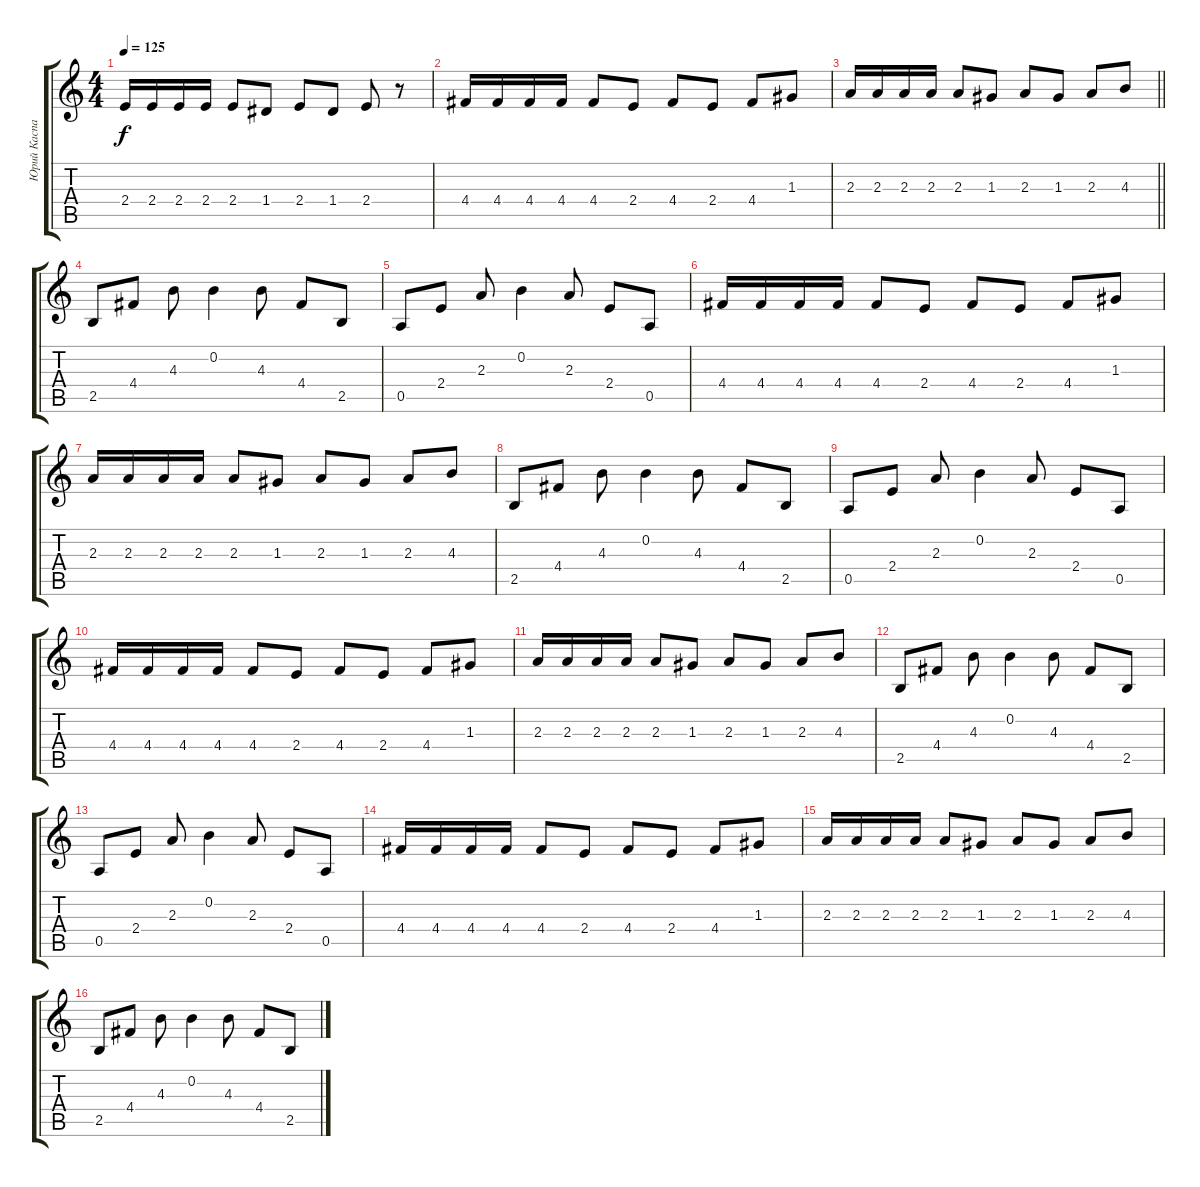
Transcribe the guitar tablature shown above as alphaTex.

\track ("Юрий Каспарян" "Юрий Каспа") {instrument electricguitarmuted}
\staff {score tabs}
\tuning (E4 B3 G3 D3 A2 E2) {hide}
\ts (4 4)
\tempo 125
\clef g2
\ks c
2.4.16{dy f} 2.4.16 2.4.16 2.4.16 2.4.8 1.4.8 2.4.8 1.4.8 2.4.8 r.8 |
4.4.16 4.4.16 4.4.16 4.4.16 4.4.8 2.4.8 4.4.8 2.4.8 4.4.8 1.3.8 |
\barLineRight lightlight
2.3.16 2.3.16 2.3.16 2.3.16 2.3.8 1.3.8 2.3.8 1.3.8 2.3.8 4.3.8 |
2.5.8 4.4.8 4.3.8 0.2.4 4.3.8 4.4.8 2.5.8 |
0.5.8 2.4.8 2.3.8 0.2.4 2.3.8 2.4.8 0.5.8 |
4.4.16 4.4.16 4.4.16 4.4.16 4.4.8 2.4.8 4.4.8 2.4.8 4.4.8 1.3.8 |
2.3.16 2.3.16 2.3.16 2.3.16 2.3.8 1.3.8 2.3.8 1.3.8 2.3.8 4.3.8 |
2.5.8 4.4.8 4.3.8 0.2.4 4.3.8 4.4.8 2.5.8 |
0.5.8 2.4.8 2.3.8 0.2.4 2.3.8 2.4.8 0.5.8 |
4.4.16 4.4.16 4.4.16 4.4.16 4.4.8 2.4.8 4.4.8 2.4.8 4.4.8 1.3.8 |
2.3.16 2.3.16 2.3.16 2.3.16 2.3.8 1.3.8 2.3.8 1.3.8 2.3.8 4.3.8 |
2.5.8 4.4.8 4.3.8 0.2.4 4.3.8 4.4.8 2.5.8 |
0.5.8 2.4.8 2.3.8 0.2.4 2.3.8 2.4.8 0.5.8 |
4.4.16 4.4.16 4.4.16 4.4.16 4.4.8 2.4.8 4.4.8 2.4.8 4.4.8 1.3.8 |
2.3.16 2.3.16 2.3.16 2.3.16 2.3.8 1.3.8 2.3.8 1.3.8 2.3.8 4.3.8 |
2.5.8 4.4.8 4.3.8 0.2.4 4.3.8 4.4.8 2.5.8
